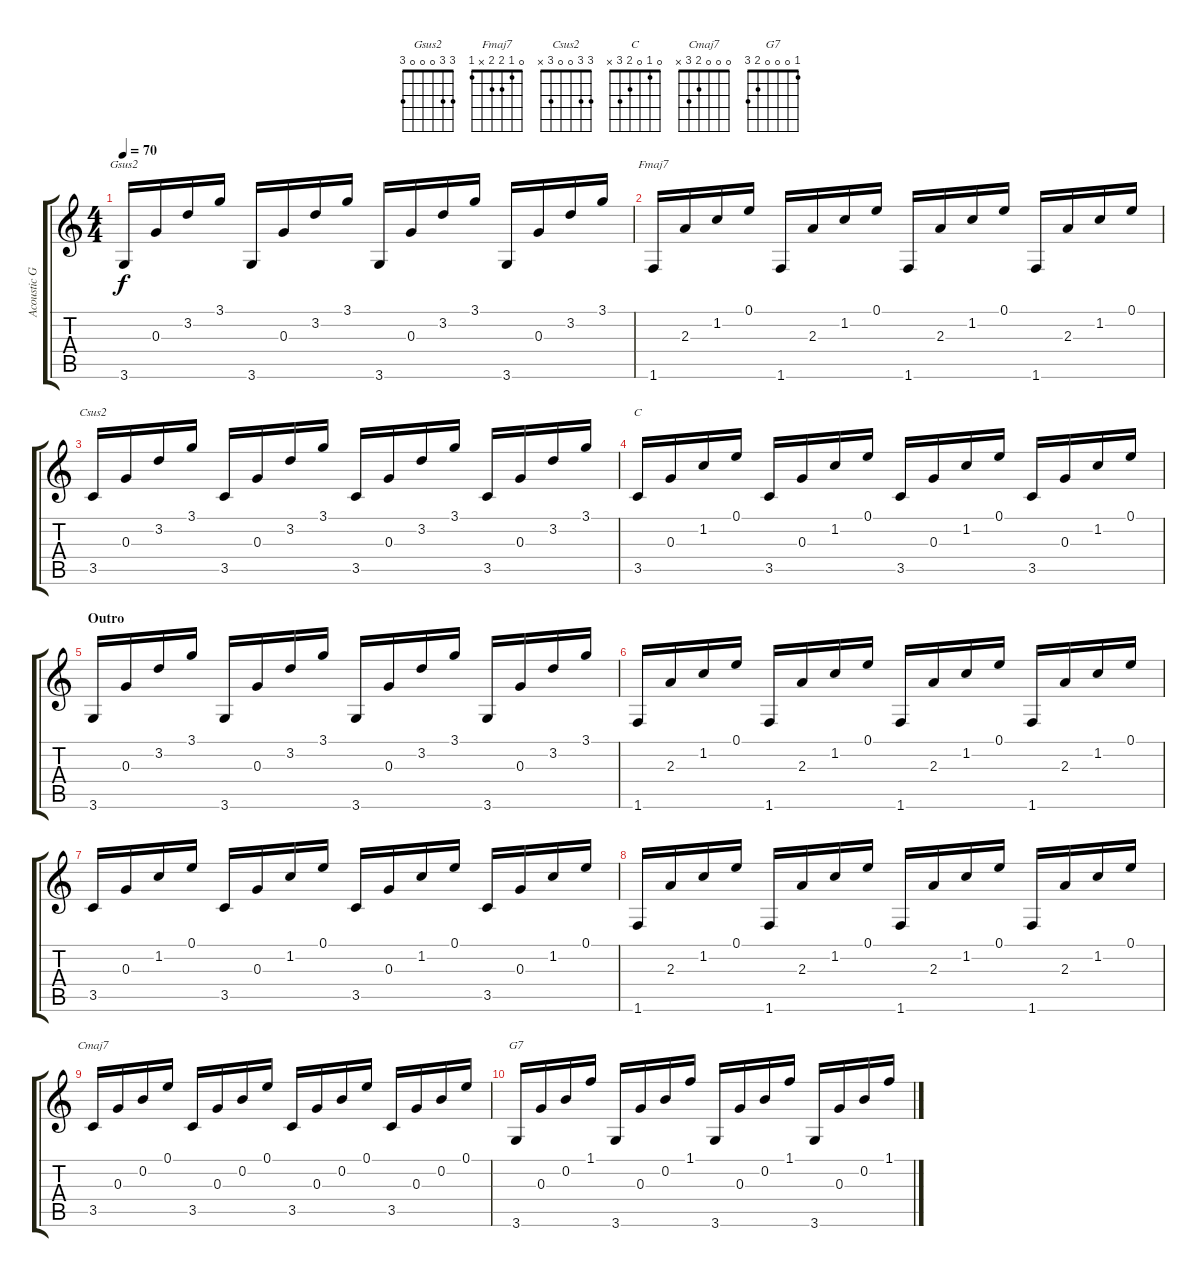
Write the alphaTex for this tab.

\track ("Acoustic Guitar" "Acoustic G") {instrument acousticguitarsteel}
\staff {score tabs}
\tuning (E4 B3 G3 D3 A2 E2) {hide}
\chord ("Gsus2" 3 3 0 0 0 3)
\chord ("Fmaj7" 0 1 2 2 x 1)
\chord ("Csus2" 3 3 0 0 3 x)
\chord ("C" 0 1 0 2 3 x)
\chord ("Cmaj7" 0 0 0 2 3 x)
\chord ("G7" 1 0 0 0 2 3)
\ts (4 4)
\tempo 70
\clef g2
\ks c
3.6.16{ch "Gsus2" dy f} 0.3.16 3.2.16 3.1.16 3.6.16 0.3.16 3.2.16 3.1.16 3.6.16 0.3.16 3.2.16 3.1.16 3.6.16 0.3.16 3.2.16 3.1.16 |
1.6.16{ch "Fmaj7"} 2.3.16 1.2.16 0.1.16 1.6.16 2.3.16 1.2.16 0.1.16 1.6.16 2.3.16 1.2.16 0.1.16 1.6.16 2.3.16 1.2.16 0.1.16 |
3.5.16{ch "Csus2"} 0.3.16 3.2.16 3.1.16 3.5.16 0.3.16 3.2.16 3.1.16 3.5.16 0.3.16 3.2.16 3.1.16 3.5.16 0.3.16 3.2.16 3.1.16 |
3.5.16{ch "C"} 0.3.16 1.2.16 0.1.16 3.5.16 0.3.16 1.2.16 0.1.16 3.5.16 0.3.16 1.2.16 0.1.16 3.5.16 0.3.16 1.2.16 0.1.16 |
\section ("" "Outro")
3.6.16 0.3.16 3.2.16 3.1.16 3.6.16 0.3.16 3.2.16 3.1.16 3.6.16 0.3.16 3.2.16 3.1.16 3.6.16 0.3.16 3.2.16 3.1.16 |
1.6.16 2.3.16 1.2.16 0.1.16 1.6.16 2.3.16 1.2.16 0.1.16 1.6.16 2.3.16 1.2.16 0.1.16 1.6.16 2.3.16 1.2.16 0.1.16 |
3.5.16 0.3.16 1.2.16 0.1.16 3.5.16 0.3.16 1.2.16 0.1.16 3.5.16 0.3.16 1.2.16 0.1.16 3.5.16 0.3.16 1.2.16 0.1.16 |
1.6.16 2.3.16 1.2.16 0.1.16 1.6.16 2.3.16 1.2.16 0.1.16 1.6.16 2.3.16 1.2.16 0.1.16 1.6.16 2.3.16 1.2.16 0.1.16 |
3.5.16{ch "Cmaj7"} 0.3.16 0.2.16 0.1.16 3.5.16 0.3.16 0.2.16 0.1.16 3.5.16 0.3.16 0.2.16 0.1.16 3.5.16 0.3.16 0.2.16 0.1.16 |
3.6.16{ch "G7"} 0.3.16 0.2.16 1.1.16 3.6.16 0.3.16 0.2.16 1.1.16 3.6.16 0.3.16 0.2.16 1.1.16 3.6.16 0.3.16 0.2.16 1.1.16
